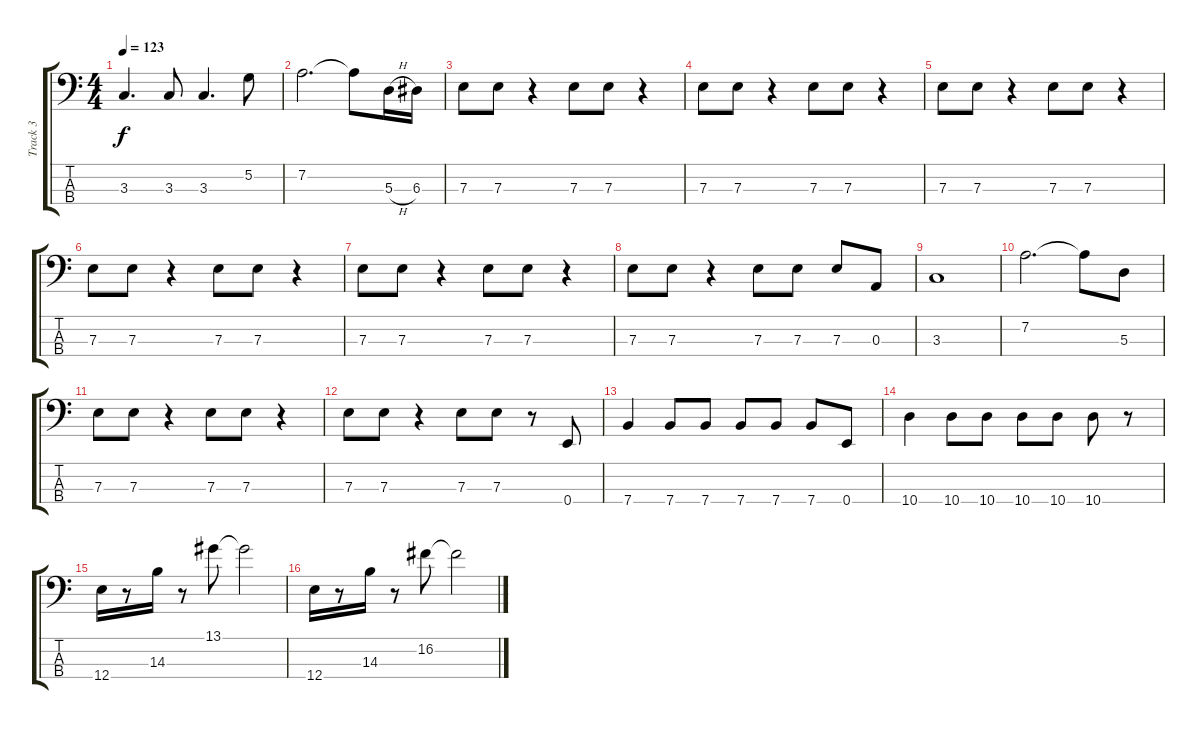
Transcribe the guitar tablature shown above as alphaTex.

\track ("Track 3" "Track 3") {instrument electricbasspick}
\staff {score tabs}
\tuning (G2 D2 A1 E1) {hide}
\ts (4 4)
\tempo 123
\clef f4
\ks c
3.3.4{d dy f} 3.3.8 3.3.4{d} 5.2.8 |
7.2.2{d} 7.2{t}.8 5.3{h}.16 6.3.16 |
7.3.8 7.3.8 r.4 7.3.8 7.3.8 r.4 |
7.3.8 7.3.8 r.4 7.3.8 7.3.8 r.4 |
7.3.8 7.3.8 r.4 7.3.8 7.3.8 r.4 |
7.3.8 7.3.8 r.4 7.3.8 7.3.8 r.4 |
7.3.8 7.3.8 r.4 7.3.8 7.3.8 r.4 |
7.3.8 7.3.8 r.4 7.3.8 7.3.8 7.3.8 0.3.8 |
3.3.1 |
7.2.2{d} 7.2{t}.8 5.3.8 |
7.3.8 7.3.8 r.4 7.3.8 7.3.8 r.4 |
7.3.8 7.3.8 r.4 7.3.8 7.3.8 r.8 0.4.8 |
7.4.4 7.4.8 7.4.8 7.4.8 7.4.8 7.4.8 0.4.8 |
10.4.4 10.4.8 10.4.8 10.4.8 10.4.8 10.4.8 r.8 |
12.4.16 r.8 14.3.16 r.8 13.1.8 13.1{t}.2 |
12.4.16 r.8 14.3.16 r.8 16.2.8 16.2{t}.2
